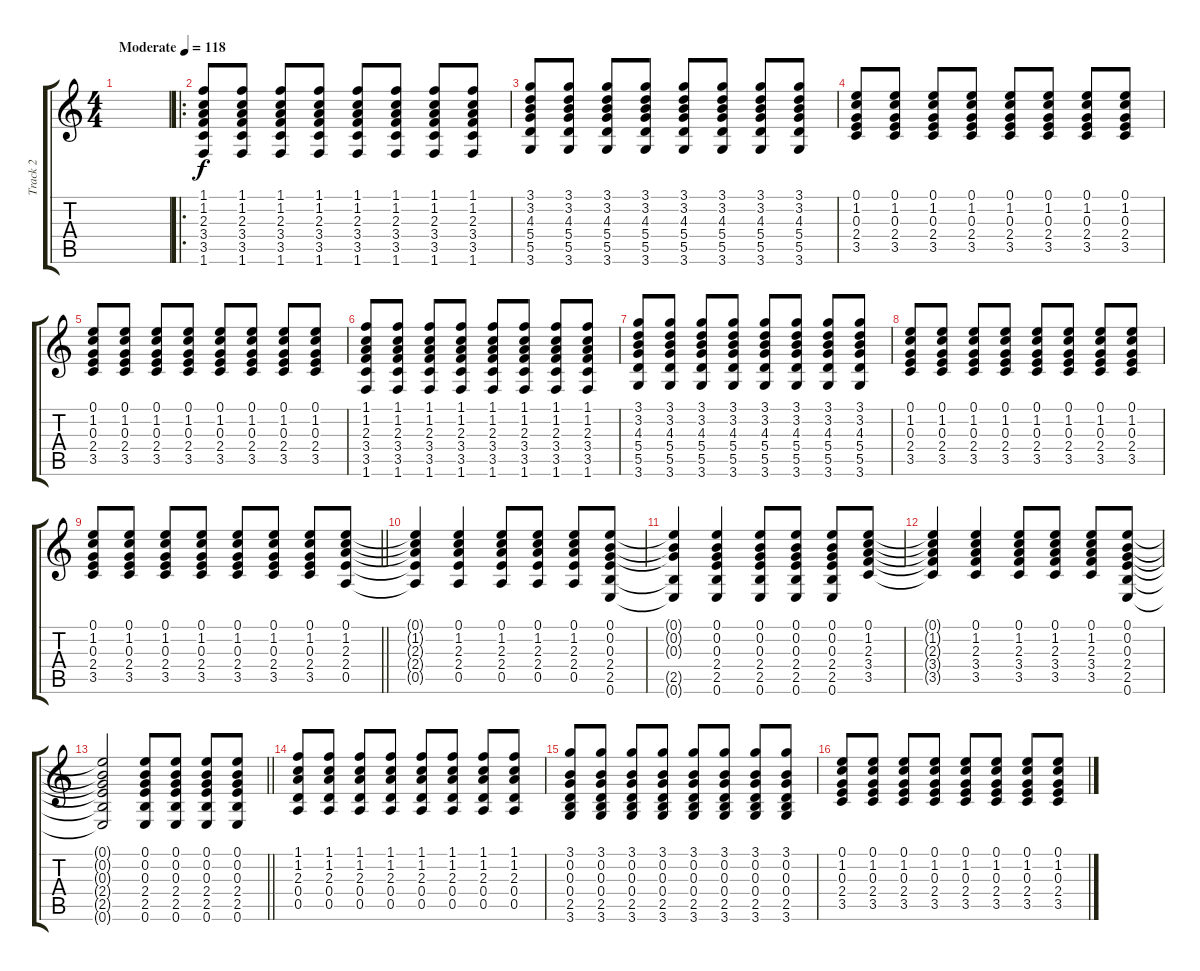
\track ("Track 2" "Track 2") {instrument acousticguitarsteel}
\staff {score tabs}
\tuning (E4 B3 G3 D3 A2 E2) {hide}
\ts (4 4)
\tempo (118 "Moderate")
\clef g2
\ks c
|
\ro
(1.1 1.2 2.3 3.4 3.5 1.6).8 (1.1 1.2 2.3 3.4 3.5 1.6).8 (1.1 1.2 2.3 3.4 3.5 1.6).8 (1.1 1.2 2.3 3.4 3.5 1.6).8 (1.1 1.2 2.3 3.4 3.5 1.6).8 (1.1 1.2 2.3 3.4 3.5 1.6).8 (1.1 1.2 2.3 3.4 3.5 1.6).8 (1.1 1.2 2.3 3.4 3.5 1.6).8 |
(3.1 3.2 4.3 5.4 5.5 3.6).8 (3.1 3.2 4.3 5.4 5.5 3.6).8 (3.1 3.2 4.3 5.4 5.5 3.6).8 (3.1 3.2 4.3 5.4 5.5 3.6).8 (3.1 3.2 4.3 5.4 5.5 3.6).8 (3.1 3.2 4.3 5.4 5.5 3.6).8 (3.1 3.2 4.3 5.4 5.5 3.6).8 (3.1 3.2 4.3 5.4 5.5 3.6).8 |
(0.1 1.2 0.3 2.4 3.5).8 (0.1 1.2 0.3 2.4 3.5).8 (0.1 1.2 0.3 2.4 3.5).8 (0.1 1.2 0.3 2.4 3.5).8 (0.1 1.2 0.3 2.4 3.5).8 (0.1 1.2 0.3 2.4 3.5).8 (0.1 1.2 0.3 2.4 3.5).8 (0.1 1.2 0.3 2.4 3.5).8 |
(0.1 1.2 0.3 2.4 3.5).8 (0.1 1.2 0.3 2.4 3.5).8 (0.1 1.2 0.3 2.4 3.5).8 (0.1 1.2 0.3 2.4 3.5).8 (0.1 1.2 0.3 2.4 3.5).8 (0.1 1.2 0.3 2.4 3.5).8 (0.1 1.2 0.3 2.4 3.5).8 (0.1 1.2 0.3 2.4 3.5).8 |
(1.1 1.2 2.3 3.4 3.5 1.6).8 (1.1 1.2 2.3 3.4 3.5 1.6).8 (1.1 1.2 2.3 3.4 3.5 1.6).8 (1.1 1.2 2.3 3.4 3.5 1.6).8 (1.1 1.2 2.3 3.4 3.5 1.6).8 (1.1 1.2 2.3 3.4 3.5 1.6).8 (1.1 1.2 2.3 3.4 3.5 1.6).8 (1.1 1.2 2.3 3.4 3.5 1.6).8 |
(3.1 3.2 4.3 5.4 5.5 3.6).8 (3.1 3.2 4.3 5.4 5.5 3.6).8 (3.1 3.2 4.3 5.4 5.5 3.6).8 (3.1 3.2 4.3 5.4 5.5 3.6).8 (3.1 3.2 4.3 5.4 5.5 3.6).8 (3.1 3.2 4.3 5.4 5.5 3.6).8 (3.1 3.2 4.3 5.4 5.5 3.6).8 (3.1 3.2 4.3 5.4 5.5 3.6).8 |
(0.1 1.2 0.3 2.4 3.5).8 (0.1 1.2 0.3 2.4 3.5).8 (0.1 1.2 0.3 2.4 3.5).8 (0.1 1.2 0.3 2.4 3.5).8 (0.1 1.2 0.3 2.4 3.5).8 (0.1 1.2 0.3 2.4 3.5).8 (0.1 1.2 0.3 2.4 3.5).8 (0.1 1.2 0.3 2.4 3.5).8 |
\barLineRight lightlight
(0.1 1.2 0.3 2.4 3.5).8 (0.1 1.2 0.3 2.4 3.5).8 (0.1 1.2 0.3 2.4 3.5).8 (0.1 1.2 0.3 2.4 3.5).8 (0.1 1.2 0.3 2.4 3.5).8 (0.1 1.2 0.3 2.4 3.5).8 (0.1 1.2 0.3 2.4 3.5).8 (0.1 1.2 2.3 2.4 0.5).8 |
(0.1{t} 1.2{t} 2.3{t} 2.4{t} 0.5{t}).4 (0.1 1.2 2.3 2.4 0.5).4 (0.1 1.2 2.3 2.4 0.5).8 (0.1 1.2 2.3 2.4 0.5).8 (0.1 1.2 2.3 2.4 0.5).8 (0.1 0.2 0.3 2.4 2.5 0.6).8 |
(0.1{t} 0.2{t} 0.3{t} 2.5{t} 0.6{t}).4 (0.1 0.2 0.3 2.4 2.5 0.6).4 (0.1 0.2 0.3 2.4 2.5 0.6).8 (0.1 0.2 0.3 2.4 2.5 0.6).8 (0.1 0.2 0.3 2.4 2.5 0.6).8 (0.1 1.2 2.3 3.4 3.5).8 |
(0.1{t} 1.2{t} 2.3{t} 3.4{t} 3.5{t}).4 (0.1 1.2 2.3 3.4 3.5).4 (0.1 1.2 2.3 3.4 3.5).8 (0.1 1.2 2.3 3.4 3.5).8 (0.1 1.2 2.3 3.4 3.5).8 (0.1 0.2 0.3 2.4 2.5 0.6).8 |
\barLineRight lightlight
(0.1{t} 0.2{t} 0.3{t} 2.4{t} 2.5{t} 0.6{t}).2 (0.1 0.2 0.3 2.4 2.5 0.6).8 (0.1 0.2 0.3 2.4 2.5 0.6).8 (0.1 0.2 0.3 2.4 2.5 0.6).8 (0.1 0.2 0.3 2.4 2.5 0.6).8 |
(1.1 1.2 2.3 0.4 0.5).8 (1.1 1.2 2.3 0.4 0.5).8 (1.1 1.2 2.3 0.4 0.5).8 (1.1 1.2 2.3 0.4 0.5).8 (1.1 1.2 2.3 0.4 0.5).8 (1.1 1.2 2.3 0.4 0.5).8 (1.1 1.2 2.3 0.4 0.5).8 (1.1 1.2 2.3 0.4 0.5).8 |
(3.1 0.2 0.3 0.4 2.5 3.6).8 (3.1 0.2 0.3 0.4 2.5 3.6).8 (3.1 0.2 0.3 0.4 2.5 3.6).8 (3.1 0.2 0.3 0.4 2.5 3.6).8 (3.1 0.2 0.3 0.4 2.5 3.6).8 (3.1 0.2 0.3 0.4 2.5 3.6).8 (3.1 0.2 0.3 0.4 2.5 3.6).8 (3.1 0.2 0.3 0.4 2.5 3.6).8 |
(0.1 1.2 0.3 2.4 3.5).8 (0.1 1.2 0.3 2.4 3.5).8 (0.1 1.2 0.3 2.4 3.5).8 (0.1 1.2 0.3 2.4 3.5).8 (0.1 1.2 0.3 2.4 3.5).8 (0.1 1.2 0.3 2.4 3.5).8 (0.1 1.2 0.3 2.4 3.5).8 (0.1 1.2 0.3 2.4 3.5).8
